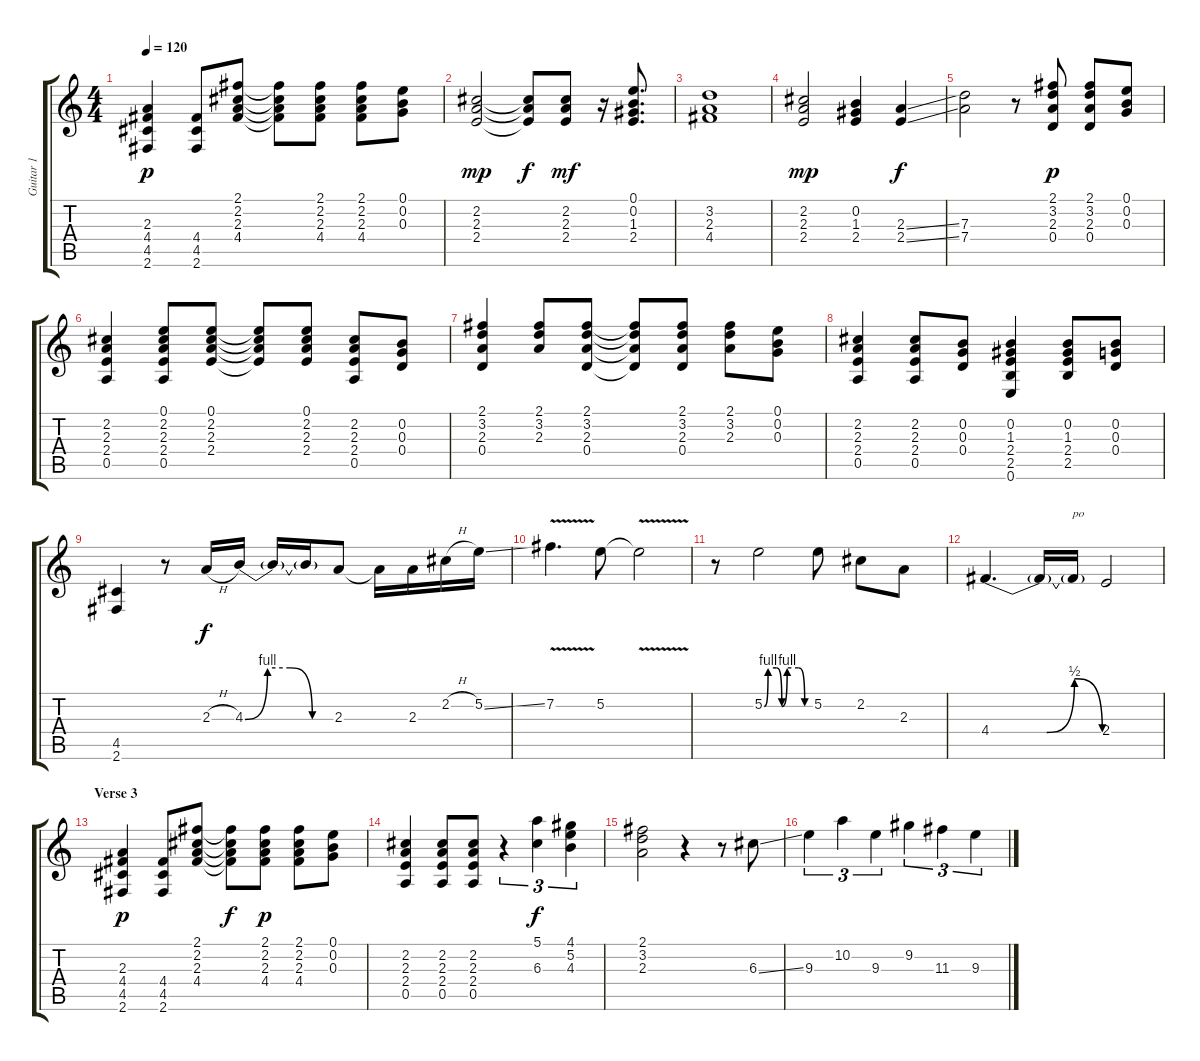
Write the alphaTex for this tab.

\track ("Guitar 1" "Guitar 1") {instrument distortionguitar}
\staff {score tabs}
\tuning (E4 B3 G3 D3 A2 E2) {hide}
\ts (4 4)
\tempo 120
\clef g2
\ks c
(2.3 4.4 4.5 2.6).4{dy p} (4.4 4.5 2.6).8 (2.1 2.2 2.3 4.4).8 (2.1{t} 2.2{t} 2.3{t} 4.4{t}).8 (2.1 2.2 2.3 4.4).8 (2.1 2.2 2.3 4.4).8 (0.1 0.2 0.3).8 |
(2.2 2.3 2.4).2{dy mp} (2.2{t} 2.3{t} 2.4{t}).8{dy f} (2.2 2.3 2.4).8{dy mf} r.16 (0.1 0.2 1.3 2.4).8{d} |
(3.2 2.3 4.4).1 |
(2.2 2.3 2.4).2{dy mp} (0.2 1.3 2.4).4 (2.3{ss} 2.4{ss}).4{dy f} |
(7.3 7.4).2 r.8 (2.1 3.2 2.3 0.4).8{dy p} (2.1 3.2 2.3 0.4).8 (0.1 0.2 0.3).8 |
(2.2 2.3 2.4 0.5).4 (0.1 2.2 2.3 2.4 0.5).8 (0.1 2.2 2.3 2.4).8 (0.1{t} 2.2{t} 2.3{t} 2.4{t}).8 (0.1 2.2 2.3 2.4).8 (2.2 2.3 2.4 0.5).8 (0.2 0.3 0.4).8 |
(2.1 3.2 2.3 0.4).4 (2.1 3.2 2.3).8 (2.1 3.2 2.3 0.4).8 (2.1{t} 3.2{t} 2.3{t} 0.4{t}).8 (2.1 3.2 2.3 0.4).8 (2.1 3.2 2.3).8 (0.1 0.2 0.3).8 |
(2.2 2.3 2.4 0.5).4 (2.2 2.3 2.4 0.5).8 (0.2 0.3 0.4).8 (0.2 1.3 2.4 2.5 0.6).4 (0.2 1.3 2.4 2.5).8 (0.2 0.3 0.4).8 |
(4.5 2.6).4 r.8 2.3{h}.16{dy f} 4.3{be (custom 0 0 15 4 30 4 45 0 60 0)}.16 4.3{t}.16 4.3{t}.16 2.3.8 2.3{t}.16 2.3.16 2.2{h}.16 5.2{ss}.16 |
7.2{v}.4{d} 5.2.8 5.2{v t}.2 |
r.8 5.2{be (custom 0 0 5 4 16 4 23 0 30 4 45 4 53 0 60 0)}.2 5.2.8 2.2.8 2.3.8 |
4.4{be (custom 0 0 30 0 45 2 60 0)}.4{d} 4.4{t}.16 4.4{t}.16{txt "po"} 2.4.2 |
\section ("" "Verse 3")
(2.3 4.4 4.5 2.6).4{dy p} (4.4 4.5 2.6).8 (2.1 2.2 2.3 4.4).8 (2.1{t} 2.2{t} 2.3{t} 4.4{t}).8{dy f} (2.1 2.2 2.3 4.4).8{dy p} (2.1 2.2 2.3 4.4).8 (0.1 0.2 0.3).8 |
(2.2 2.3 2.4 0.5).4 (2.2 2.3 2.4 0.5).8 (2.2 2.3 2.4 0.5).8 r.4{tu (3 2)} (5.1 6.3).4{tu (3 2) dy f} (4.1 5.2 4.3).4{tu (3 2)} |
(2.1 3.2 2.3).2 r.4 r.8 6.3{ss}.8 |
9.3.4{tu (3 2)} 10.2.4{tu (3 2)} 9.3.4{tu (3 2)} 9.2.4{tu (3 2)} 11.3.4{tu (3 2)} 9.3.4{tu (3 2)}
